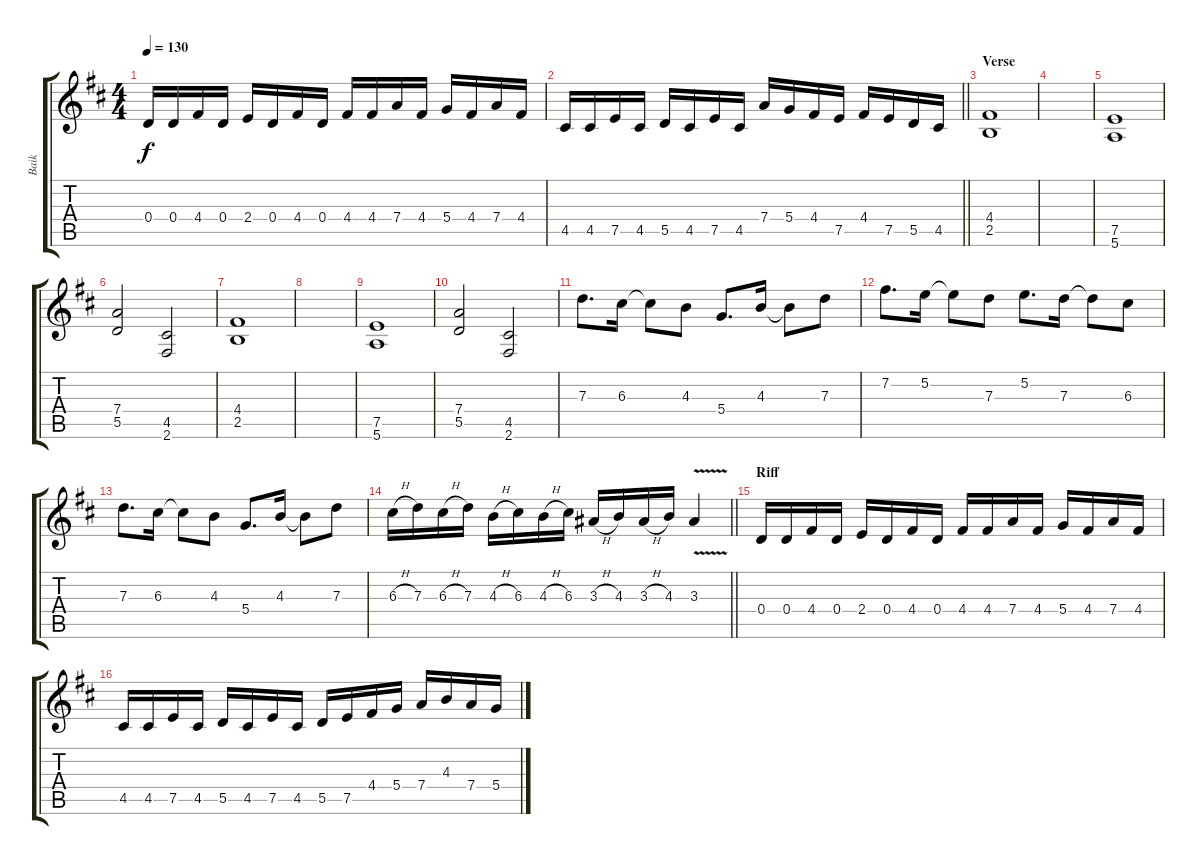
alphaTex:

\track ("Baik" "Baik") {instrument distortionguitar}
\staff {score tabs}
\tuning (E4 B3 G3 D3 A2 E2) {hide}
\ts (4 4)
\tempo 130
\clef g2
\ks bminor
0.4.16{dy f} 0.4.16 4.4.16 0.4.16 2.4.16 0.4.16 4.4.16 0.4.16 4.4.16 4.4.16 7.4.16 4.4.16 5.4.16 4.4.16 7.4.16 4.4.16 |
\barLineRight lightlight
4.5.16 4.5.16 7.5.16 4.5.16 5.5.16 4.5.16 7.5.16 4.5.16 7.4.16 5.4.16 4.4.16 7.5.16 4.4.16 7.5.16 5.5.16 4.5.16 |
\section ("" "Verse")
(4.4 2.5).1 |
|
(7.5 5.6).1 |
(7.4 5.5).2 (4.5 2.6).2 |
(4.4 2.5).1 |
|
(7.5 5.6).1 |
(7.4 5.5).2 (4.5 2.6).2 |
7.3.8{d} 6.3.16 6.3{t}.8 4.3.8 5.4.8{d} 4.3.16 4.3{t}.8 7.3.8 |
7.2.8{d} 5.2.16 5.2{t}.8 7.3.8 5.2.8{d} 7.3.16 7.3{t}.8 6.3.8 |
7.3.8{d} 6.3.16 6.3{t}.8 4.3.8 5.4.8{d} 4.3.16 4.3{t}.8 7.3.8 |
\barLineRight lightlight
6.3{h}.16 7.3.16 6.3{h}.16 7.3.16 4.3{h}.16 6.3.16 4.3{h}.16 6.3.16 3.3{h}.16 4.3.16 3.3{h}.16 4.3.16 3.3{v}.4 |
\section ("" "Riff")
0.4.16 0.4.16 4.4.16 0.4.16 2.4.16 0.4.16 4.4.16 0.4.16 4.4.16 4.4.16 7.4.16 4.4.16 5.4.16 4.4.16 7.4.16 4.4.16 |
4.5.16 4.5.16 7.5.16 4.5.16 5.5.16 4.5.16 7.5.16 4.5.16 5.5.16 7.5.16 4.4.16 5.4.16 7.4.16 4.3.16 7.4.16 5.4.16
